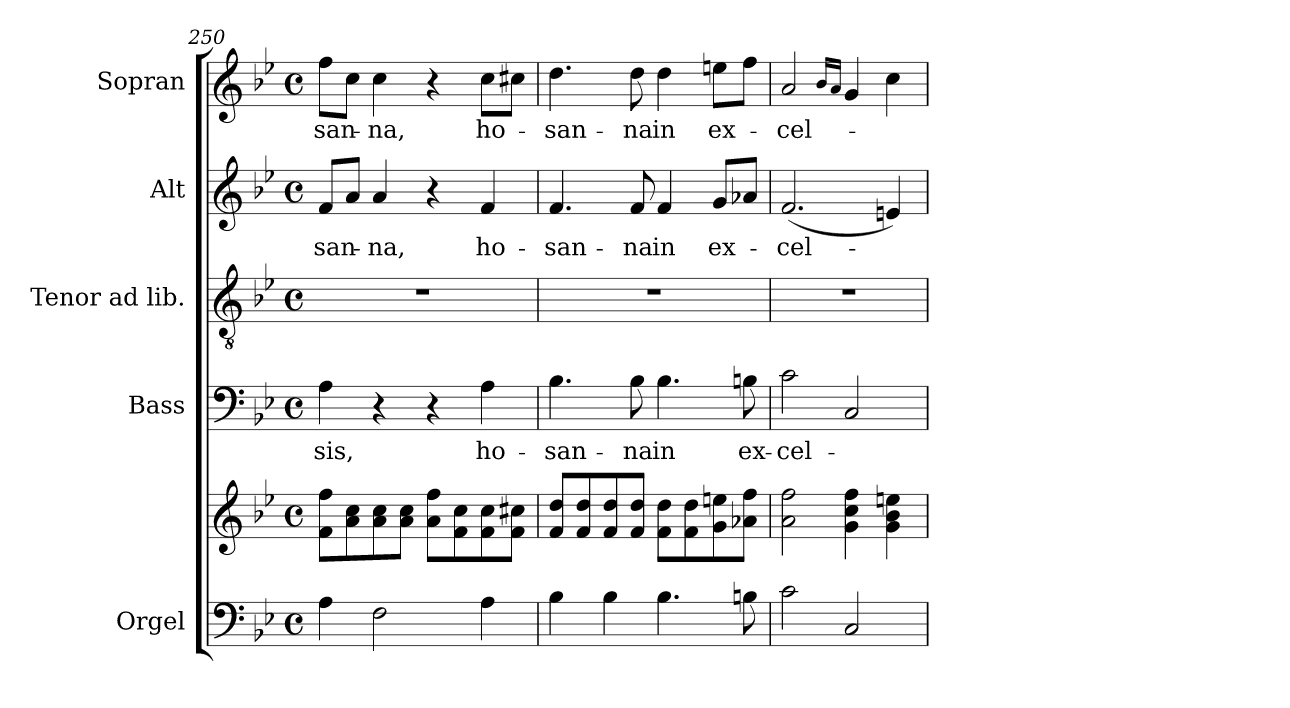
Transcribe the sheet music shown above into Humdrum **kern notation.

**kern	**kern	**kern	**text	**kern	**kern	**text	**kern	**text
*part5	*part5	*part4	*part4	*part3	*part2	*part2	*part1	*part1
*staff6	*staff5	*staff4	*staff4	*staff3	*staff2	*staff2	*staff1	*staff1
*I"Orgel	*	*I"Bass	*	*I"Tenor ad lib.	*I"Alt	*	*I"Sopran	*
*	*	*I'B.	*	*I'T.	*I'A.	*	*I'S.	*
!!LO:LB:g=z
*clefF4	*clefG2	*clefF4	*	*clefGv2	*clefG2	*	*clefG2	*
*k[b-e-]	*k[b-e-]	*k[b-e-]	*	*k[b-e-]	*k[b-e-]	*	*k[b-e-]	*
*B-:	*B-:	*B-:	*	*B-:	*B-:	*	*B-:	*
*M4/4	*M4/4	*M4/4	*	*M4/4	*M4/4	*	*M4/4	*
*met(c)	*met(c)	*met(c)	*	*met(c)	*met(c)	*	*met(c)	*
=250	=250	=250	=250	=250	=250	=250	=250	=250
!	!	!	!LO:LY:b	!	!	!LO:LY:b	!	!LO:LY:b
4A\	8f\ 8ff\L	4A\	-sis,	1r	8f/L	-san-	8ff\L	-san-
.	8a\ 8cc\	.	.	.	8a/J	.	8cc\J	.
!	!	!	!	!	!	!LO:LY:b	!	!LO:LY:b
2F\	8a\ 8cc\	4r	.	.	4a/	-na,	4cc\	-na,
.	8a\ 8cc\J	.	.	.	.	.	.	.
.	8a\ 8ff\L	4r	.	.	4r	.	4r	.
.	8f\ 8cc\	.	.	.	.	.	.	.
!	!	!	!LO:LY:b	!	!	!LO:LY:b	!	!LO:LY:b
4A\	8f\ 8cc\	4A\	ho-	.	4f/	ho-	8cc\L	ho-
.	8f\ 8cc#X\J	.	.	.	.	.	8cc#X\J	.
=251	=251	=251	=251	=251	=251	=251	=251	=251
!	!	!	!LO:LY:b	!	!	!LO:LY:b	!	!LO:LY:b
4B-\	8f/ 8dd/L	4.B-\	-san-	1r	4.f/	-san-	4.dd\	-san-
.	8f/ 8dd/	.	.	.	.	.	.	.
4B-\	8f/ 8dd/	.	.	.	.	.	.	.
!	!	!	!LO:LY:b	!	!	!LO:LY:b	!	!LO:LY:b
.	8f/ 8dd/J	8B-\	-na	.	8f/	-na	8dd\	-na
!	!	!	!LO:LY:b	!	!	!LO:LY:b	!	!LO:LY:b
4.B-\	8f\ 8dd\L	4.B-\	in	.	4f/	in	4dd\	in
.	8f\ 8dd\	.	.	.	.	.	.	.
!	!	!	!	!	!	!LO:LY:b	!	!LO:LY:b
.	8g\ 8een\	.	.	.	8g/L	ex-	8een\L	ex-
!	!	!	!LO:LY:b	!	!	!	!	!
8Bn\	8a-X\ 8ff\J	8Bn\	ex-	.	8a-X/J	.	8ff\J	.
=252	=252	=252	=252	=252	=252	=252	=252	=252
!	!	!	!LO:LY:b	!	!	!LO:LY:b	!	!LO:LY:b
2c\	2a\ 2ff\	2c\	-cel-	1r	(<2.f/	-cel-	2a/	-cel-
.	.	.	.	.	.	.	16qb-/LL	.
.	.	.	.	.	.	.	16qa/JJ	.
2C/	4g\ 4cc\ 4ff\	2C/	.	.	.	.	4g/	.
.	4g\ 4b-\ 4een\	.	.	.	4en/)	.	4cc\	.
=	=	=	=	=	=	=	=	=
*-	*-	*-	*-	*-	*-	*-	*-	*-
